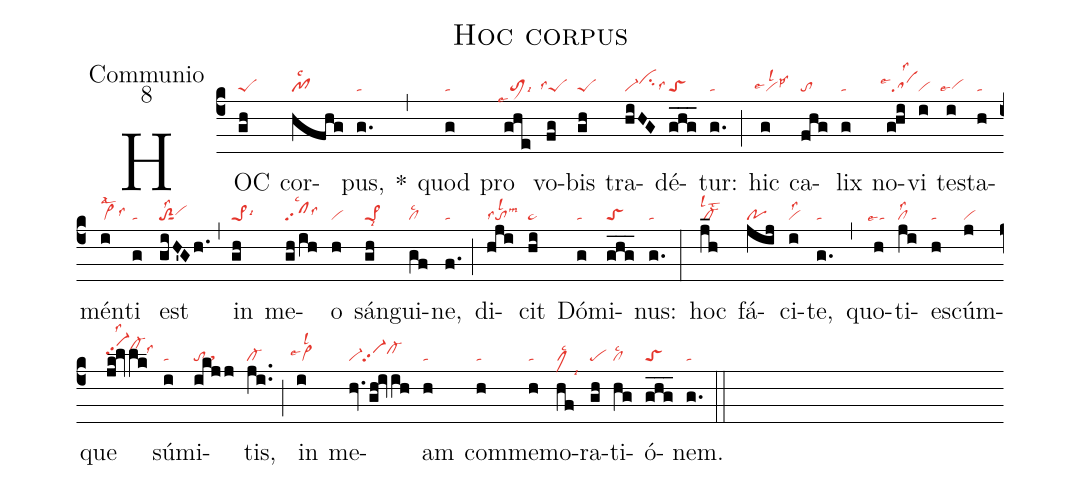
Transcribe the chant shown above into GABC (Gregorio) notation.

name: Hoc corpus;
office-part: Communio;
mode: 8;
nabc-lines: 1;
%%
(c4)
HOC(gh|peS) cor(hfhg|pf1lsc2)pus,(g.|ta) *(,)
quod(g|ta) pro(ghe|``toM1lse7lsi6) vo(fg|``peSlss4)bis(gh|peS) tra(hiHG|vi-cihilss9)dé(ghg___|toS)tur:(g.|ta) (;)
hic(g|``vilse4lsl2lsp3) ca(fhg|to)lix(g|ta) no(g!hi|``salss2lse4)vi(i|vi) tes(i|``vihglse7)ta(h|ta)mén(i|vi>lsal2lss6)ti(g|ta) est(giH'Gh.|toS2sut1lss2vihh) (,)
in(gh|pe>1lsi6) me(gh/ih|clpp2lsc2lss6)o(h|vi) sán(gh|pe>1lsi8)gui(gf|cllsc2)ne,(f.|ta) (;)
di(hji|tolss4lsl2lsm3)cit(hi|ta>) Dó(g|ta)mi(ghg___|toS)nus:(g.|ta) (:)
hoc(j_h|cl-lsl2lst2) fá(jij|po)ci(i|vilss2)te,(g.|ta) (,)
quo(h|``talse4)ti(ji|cllss2)es(h|ta)cúm(j|vi)que(jk!lvlk|vi-hipp2lss2cl-hklss9) sú(i|ta)mi(ikjj|to/sthg)tis,(ji..|cl-) (;)
in(i|``vi>lse4lsl2) me(hv.gh!ivih|vi-vi-pp2cl-hi)am(h|ta) com(h|ta)me(h|ta)mo(hf|clMlsc2lsi9)ra(gh|pe)ti(hg|cllsc2)ó(ghg___|toS)nem.(g.|ta) (::)
